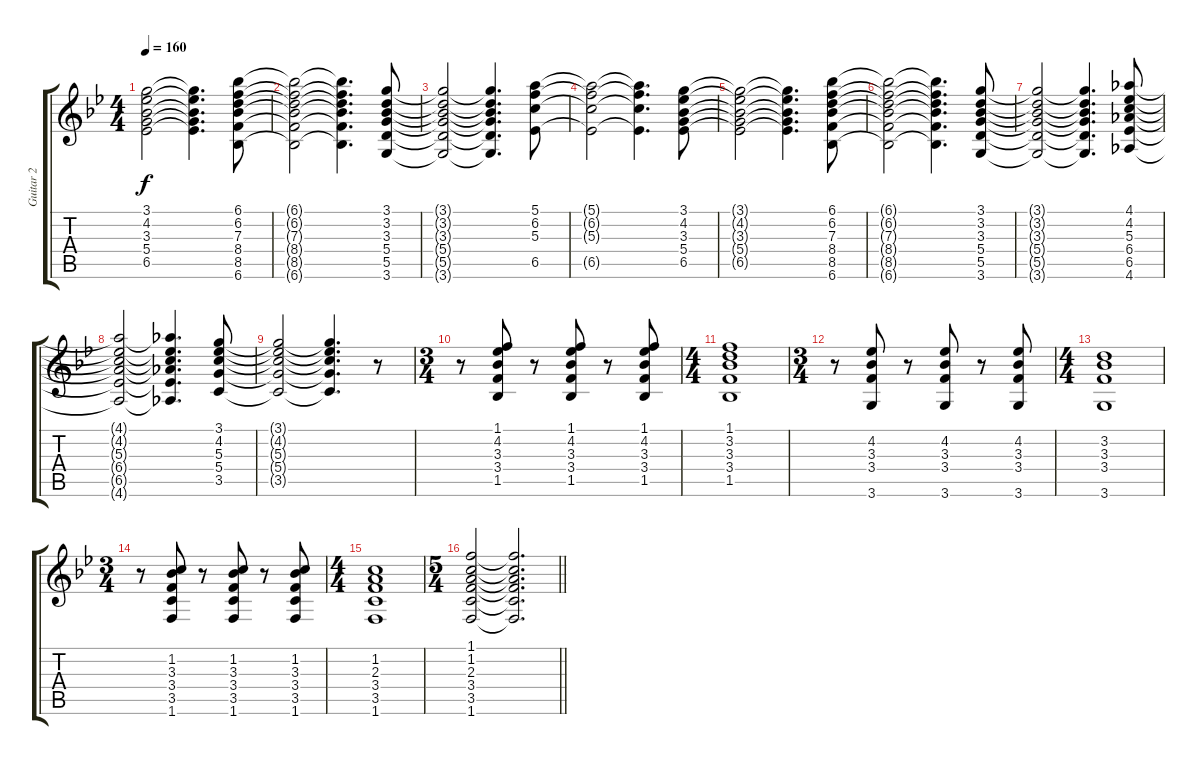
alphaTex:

\track ("Guitar 2" "Guitar 2") {instrument electricguitarjazz}
\staff {score tabs}
\tuning (E4 B3 G3 D3 A2 E2) {hide}
\ts (4 4)
\tempo 160
\clef g2
\ks bb
(3.1{t} 4.2{t} 3.3{t} 5.4{t} 6.5{t}).2{dy f} (3.1{t} 4.2{t} 3.3{t} 5.4{t} 6.5{t}).4{d} (6.1 6.2 7.3 8.4 8.5 6.6).8 |
(6.1{t} 6.2{t} 7.3{t} 8.4{t} 8.5{t} 6.6{t}).2 (6.1{t} 6.2{t} 7.3{t} 8.4{t} 8.5{t} 6.6{t}).4{d} (3.1 3.2 3.3 5.4 5.5 3.6).8 |
(3.1{t} 3.2{t} 3.3{t} 5.4{t} 5.5{t} 3.6{t}).2 (3.1{t} 3.2{t} 3.3{t} 5.4{t} 5.5{t} 3.6{t}).4{d} (5.1 6.2 5.3 6.5).8 |
(5.1{t} 6.2{t} 5.3{t} 6.5{t}).2 (5.1{t} 6.2{t} 5.3{t} 6.5{t}).4{d} (3.1 4.2 3.3 5.4 6.5).8 |
(3.1{t} 4.2{t} 3.3{t} 5.4{t} 6.5{t}).2 (3.1{t} 4.2{t} 3.3{t} 5.4{t} 6.5{t}).4{d} (6.1 6.2 7.3 8.4 8.5 6.6).8 |
(6.1{t} 6.2{t} 7.3{t} 8.4{t} 8.5{t} 6.6{t}).2 (6.1{t} 6.2{t} 7.3{t} 8.4{t} 8.5{t} 6.6{t}).4{d} (3.1 3.2 3.3 5.4 5.5 3.6).8 |
(3.1{t} 3.2{t} 3.3{t} 5.4{t} 5.5{t} 3.6{t}).2 (3.1{t} 3.2{t} 3.3{t} 5.4{t} 5.5{t} 3.6{t}).4{d} (4.1 4.2 5.3 6.4 6.5 4.6).8 |
(4.1{t} 4.2{t} 5.3{t} 6.4{t} 6.5{t} 4.6{t}).2 (4.1{t} 4.2{t} 5.3{t} 6.4{t} 6.5{t} 4.6{t}).4{d} (3.1 4.2 5.3 5.4 3.5).8 |
(3.1{t} 4.2{t} 5.3{t} 5.4{t} 3.5{t}).2 (3.1{t} 4.2{t} 5.3{t} 5.4{t} 3.5{t}).4{d} r.8 |
\ts (3 4)
r.8 (1.1 4.2 3.3 3.4 1.5).8 r.8 (1.1 4.2 3.3 3.4 1.5).8 r.8 (1.1 4.2 3.3 3.4 1.5).8 |
\ts (4 4)
(1.1 3.2 3.3 3.4 1.5).1 |
\ts (3 4)
r.8 (4.2 3.3 3.4 3.6).8 r.8 (4.2 3.3 3.4 3.6).8 r.8 (4.2 3.3 3.4 3.6).8 |
\ts (4 4)
(3.2 3.3 3.4 3.6).1 |
\ts (3 4)
r.8 (1.2 3.3 3.4 3.5 1.6).8 r.8 (1.2 3.3 3.4 3.5 1.6).8 r.8 (1.2 3.3 3.4 3.5 1.6).8 |
\ts (4 4)
(1.2 2.3 3.4 3.5 1.6).1 |
\ts (5 4)
\barLineRight lightlight
(1.1 1.2 2.3 3.4 3.5 1.6).2 (1.1{t} 1.2{t} 2.3{t} 3.4{t} 3.5{t} 1.6{t}).2{d}
